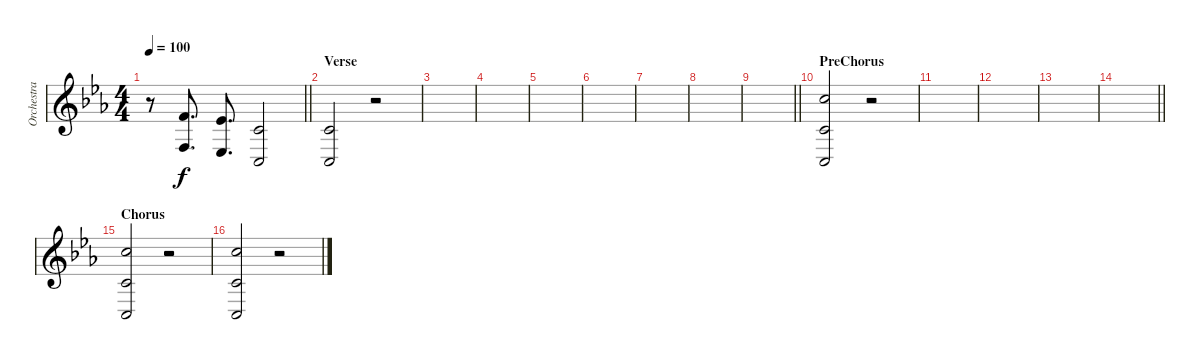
\track ("Orchestra hit" "Orchestra ") {instrument orchestrahit}
\staff {score}
\tuning (D4 A3 F3 C3 G2 C2) {hide}
\ts (4 4)
\tempo 100
\clef g2
\barLineRight lightlight
\ks eb
r.8{dy f} (3.1 5.4).8{d} (1.1 3.4).8{d} (3.2 0.4).2 |
\section ("" "Verse")
(3.2 0.4).2 r.2 |
|
|
|
|
|
|
\barLineRight lightlight
|
\section ("" "PreChorus")
(10.1 3.2 0.4).2 r.2 |
|
|
|
\barLineRight lightlight
|
\section ("" "Chorus")
(10.1 3.2 0.4).2 r.2 |
(10.1 3.2 0.4).2 r.2
